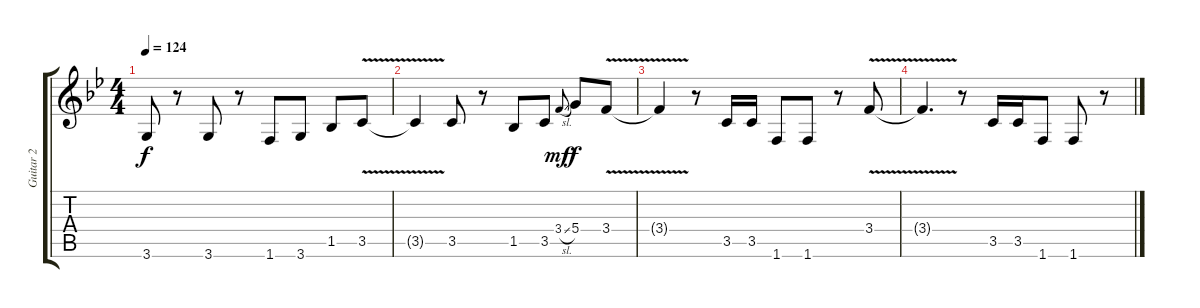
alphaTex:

\track ("Guitar 2" "Guitar 2") {instrument electricguitarclean}
\staff {score tabs}
\tuning (E4 B3 G3 D3 A2 E2) {hide}
\ts (4 4)
\tempo 124
\clef g2
\ks gminor
3.6.8{dy f volume 0} r.8 3.6.8 r.8 1.6.8 3.6.8 1.5.8 3.5{v}.8 |
3.5{t}.4 3.5.8 r.8 1.5.8 3.5.8 3.4{sl}.8{gr onbeat dy mf} 5.4.8{dy f} 3.4{v}.8 |
3.4{t}.4 r.8 3.5.16 3.5.16 1.6.8 1.6.8 r.8 3.4{v}.8 |
3.4{t}.4{d} r.8 3.5.16 3.5.16 1.6.8 1.6.8 r.8
